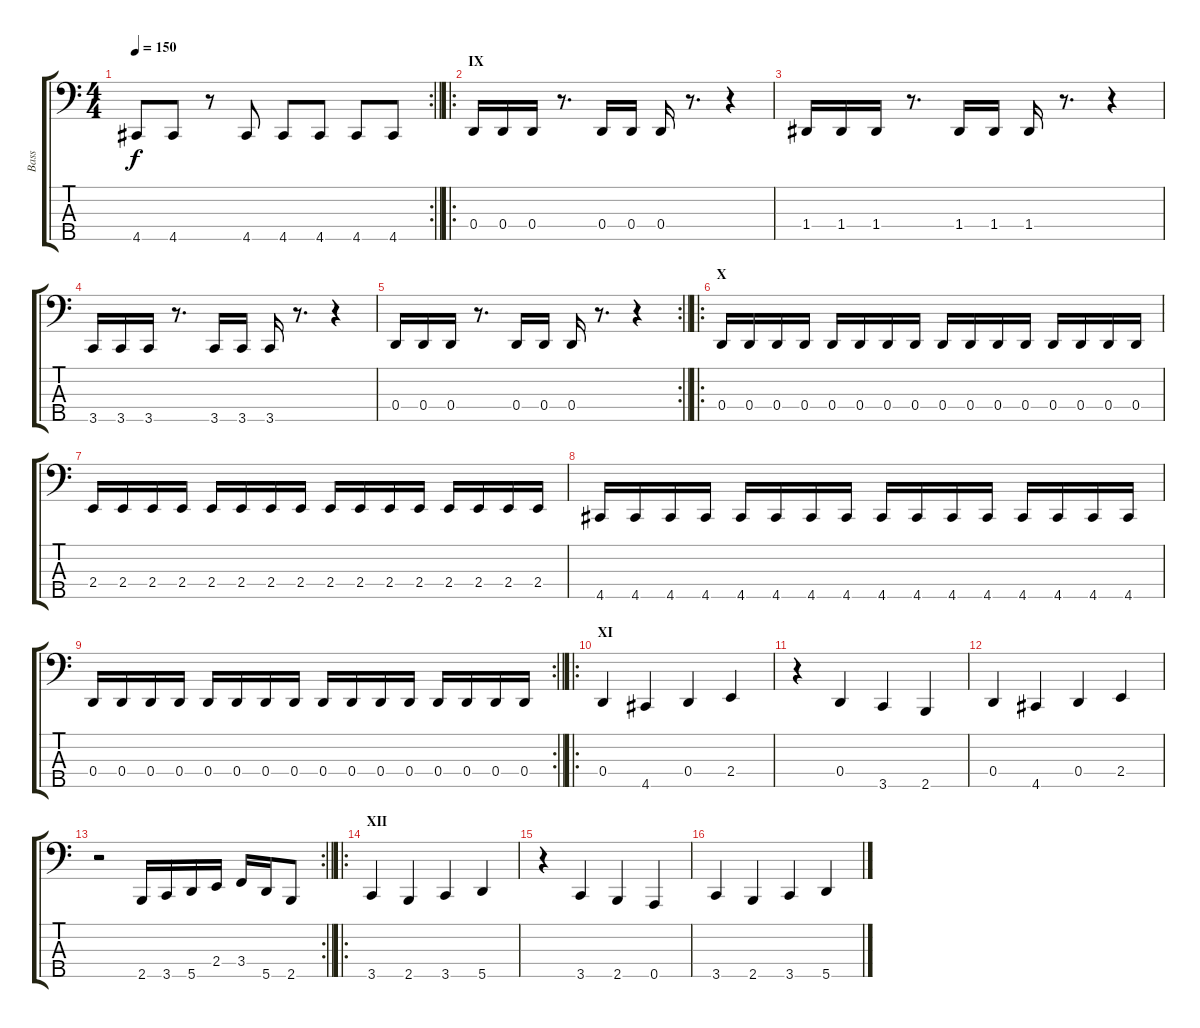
\track ("Bass" "Bass") {instrument electricbassfinger}
\staff {score tabs}
\tuning (F2 C2 G1 D1 A0) {hide}
\rc 2
\ts (4 4)
\tempo 150
\clef f4
\barLineRight lightlight
\ks c
4.5.8{dy f} 4.5.8 r.8 4.5.8 4.5.8 4.5.8 4.5.8 4.5.8 |
\ro
\section ("" "IX")
0.4.16 0.4.16 0.4.16 r.8{d} 0.4.16 0.4.16 0.4.16 r.8{d} r.4 |
1.4.16 1.4.16 1.4.16 r.8{d} 1.4.16 1.4.16 1.4.16 r.8{d} r.4 |
3.5.16 3.5.16 3.5.16 r.8{d} 3.5.16 3.5.16 3.5.16 r.8{d} r.4 |
\rc 2
\barLineRight lightlight
0.4.16 0.4.16 0.4.16 r.8{d} 0.4.16 0.4.16 0.4.16 r.8{d} r.4 |
\ro
\section ("" "X")
0.4.16 0.4.16 0.4.16 0.4.16 0.4.16 0.4.16 0.4.16 0.4.16 0.4.16 0.4.16 0.4.16 0.4.16 0.4.16 0.4.16 0.4.16 0.4.16 |
2.4.16 2.4.16 2.4.16 2.4.16 2.4.16 2.4.16 2.4.16 2.4.16 2.4.16 2.4.16 2.4.16 2.4.16 2.4.16 2.4.16 2.4.16 2.4.16 |
4.5.16 4.5.16 4.5.16 4.5.16 4.5.16 4.5.16 4.5.16 4.5.16 4.5.16 4.5.16 4.5.16 4.5.16 4.5.16 4.5.16 4.5.16 4.5.16 |
\rc 2
\barLineRight lightlight
0.4.16 0.4.16 0.4.16 0.4.16 0.4.16 0.4.16 0.4.16 0.4.16 0.4.16 0.4.16 0.4.16 0.4.16 0.4.16 0.4.16 0.4.16 0.4.16 |
\ro
\section ("" "XI")
0.4.4 4.5.4 0.4.4 2.4.4 |
r.4 0.4.4 3.5.4 2.5.4 |
0.4.4 4.5.4 0.4.4 2.4.4 |
\rc 2
\barLineRight lightlight
r.2 2.5.16 3.5.16 5.5.16 2.4.16 3.4.16 5.5.16 2.5.8 |
\ro
\section ("" "XII")
3.5.4 2.5.4 3.5.4 5.5.4 |
r.4 3.5.4 2.5.4 0.5.4 |
3.5.4 2.5.4 3.5.4 5.5.4
